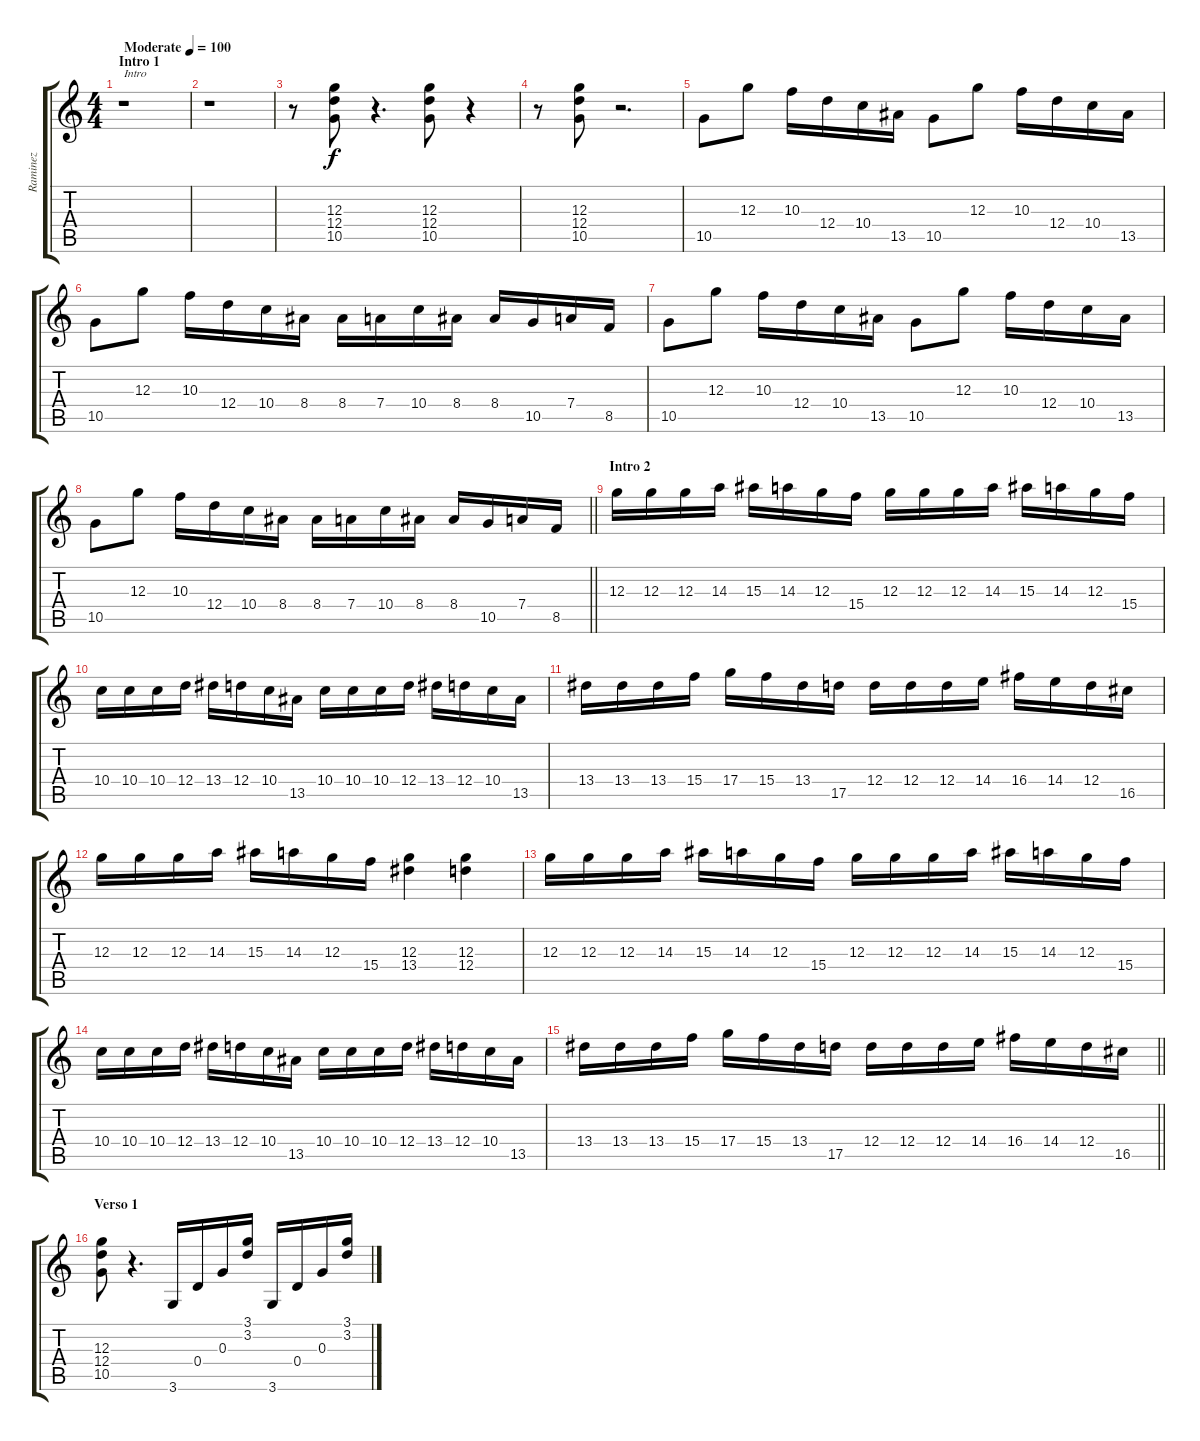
\track ("Raminez" "Raminez") {instrument overdrivenguitar}
\staff {score tabs}
\tuning (E4 B3 G3 D3 A2 E2) {hide}
\ts (4 4)
\section ("" "Intro 1")
\tempo (100 "Moderate")
\clef g2
\ks c
r.1{txt "Intro" dy f instrument overdrivenguitar} |
r.1 |
r.8 (12.3 12.4 10.5).8 r.4{d} (12.3 12.4 10.5).8 r.4 |
r.8 (12.3 12.4 10.5).8 r.2{d} |
10.5.8 12.3.8 10.3.16 12.4.16 10.4.16 13.5.16 10.5.8 12.3.8 10.3.16 12.4.16 10.4.16 13.5.16 |
10.5.8 12.3.8 10.3.16 12.4.16 10.4.16 8.4.16 8.4.16 7.4.16 10.4.16 8.4.16 8.4.16 10.5.16 7.4.16 8.5.16 |
10.5.8 12.3.8 10.3.16 12.4.16 10.4.16 13.5.16 10.5.8 12.3.8 10.3.16 12.4.16 10.4.16 13.5.16 |
\barLineRight lightlight
10.5.8 12.3.8 10.3.16 12.4.16 10.4.16 8.4.16 8.4.16 7.4.16 10.4.16 8.4.16 8.4.16 10.5.16 7.4.16 8.5.16 |
\section ("" "Intro 2")
12.3.16 12.3.16 12.3.16 14.3.16 15.3.16 14.3.16 12.3.16 15.4.16 12.3.16 12.3.16 12.3.16 14.3.16 15.3.16 14.3.16 12.3.16 15.4.16 |
10.4.16 10.4.16 10.4.16 12.4.16 13.4.16 12.4.16 10.4.16 13.5.16 10.4.16 10.4.16 10.4.16 12.4.16 13.4.16 12.4.16 10.4.16 13.5.16 |
13.4.16 13.4.16 13.4.16 15.4.16 17.4.16 15.4.16 13.4.16 17.5.16 12.4.16 12.4.16 12.4.16 14.4.16 16.4.16 14.4.16 12.4.16 16.5.16 |
12.3.16 12.3.16 12.3.16 14.3.16 15.3.16 14.3.16 12.3.16 15.4.16 (12.3 13.4).4 (12.3 12.4).4 |
12.3.16 12.3.16 12.3.16 14.3.16 15.3.16 14.3.16 12.3.16 15.4.16 12.3.16 12.3.16 12.3.16 14.3.16 15.3.16 14.3.16 12.3.16 15.4.16 |
10.4.16 10.4.16 10.4.16 12.4.16 13.4.16 12.4.16 10.4.16 13.5.16 10.4.16 10.4.16 10.4.16 12.4.16 13.4.16 12.4.16 10.4.16 13.5.16 |
\barLineRight lightlight
13.4.16 13.4.16 13.4.16 15.4.16 17.4.16 15.4.16 13.4.16 17.5.16 12.4.16 12.4.16 12.4.16 14.4.16 16.4.16 14.4.16 12.4.16 16.5.16 |
\section ("" "Verso 1")
(12.3 12.4 10.5).8 r.4{d} 3.6.16 0.4.16 0.3.16 (3.1 3.2).16 3.6.16 0.4.16 0.3.16 (3.1 3.2).16
